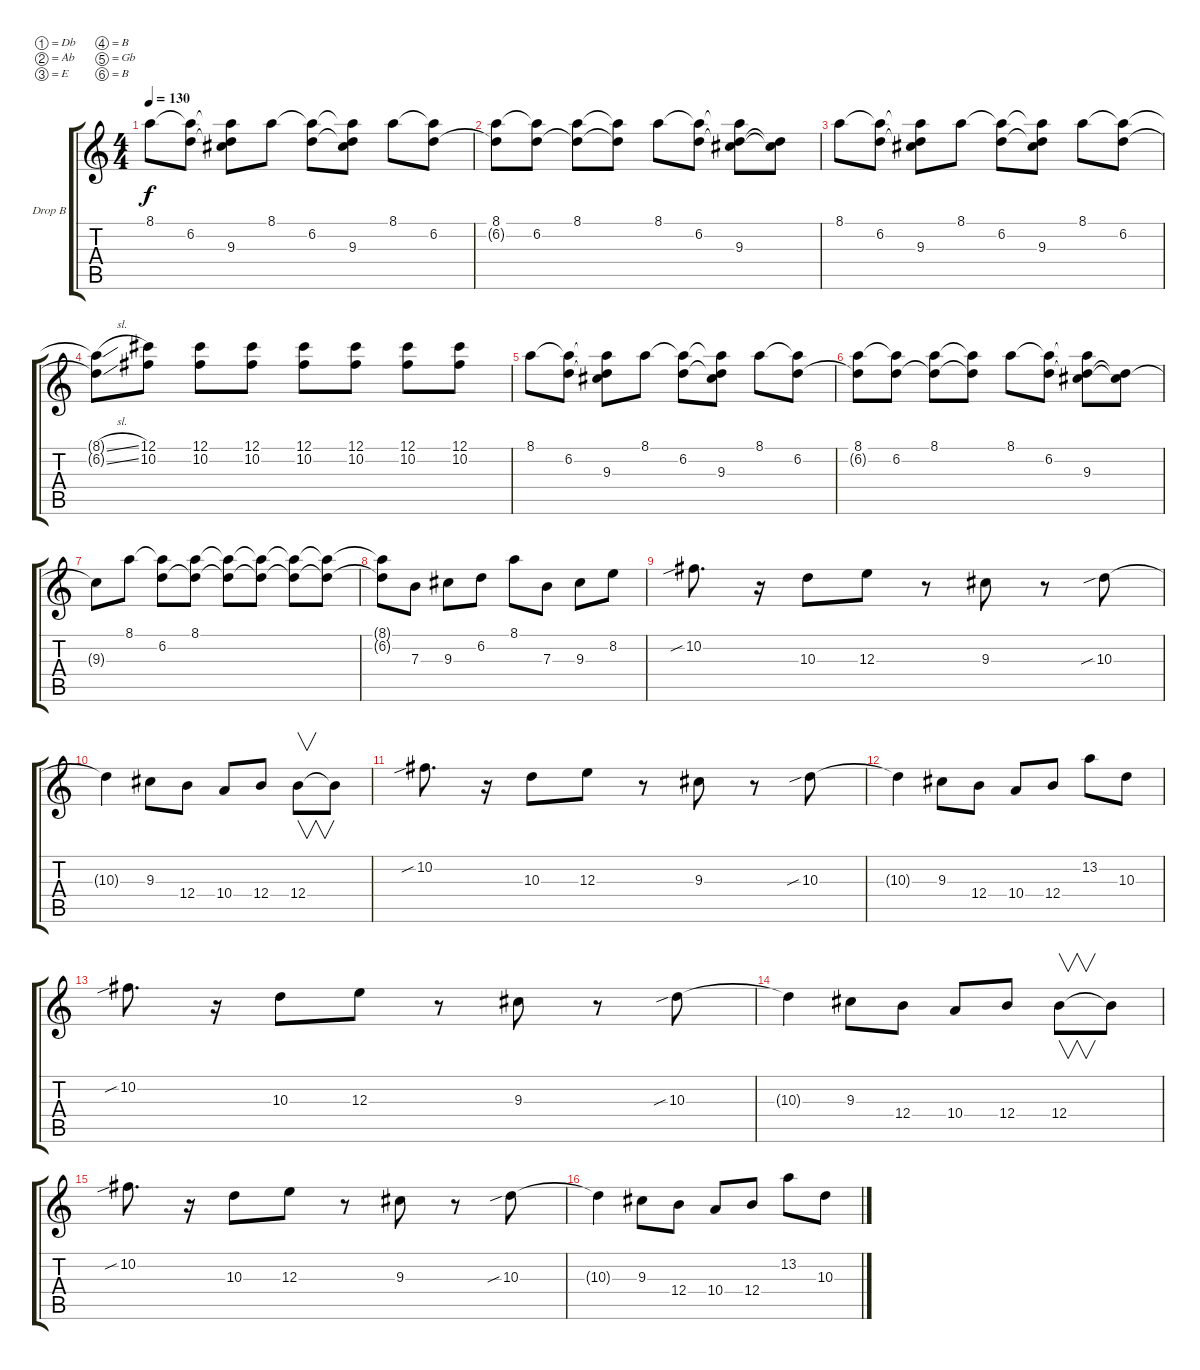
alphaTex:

\bracketExtendMode groupsimilarinstruments
\firstSystemTrackNameOrientation horizontal
\otherSystemsTrackNameOrientation horizontal
\track ("Ukulele" "Drop B") {instrument distortionguitar}
\staff {score tabs}
\tuning (Db4 Ab3 E3 B2 Gb2 B1)
\ts (4 4)
\tempo 130
\clef g2
\ks c
8.1.8{dy f} (6.2 8.1{t}).8 (9.3 8.1{t} 6.2{t}).8 8.1.8 (6.2 8.1{t}).8 (9.3 8.1{t} 6.2{t}).8 8.1.8 (6.2 8.1{t}).8 |
(8.1 6.2{t}).8 (6.2 8.1{t}).8 (8.1 6.2{t}).8 (8.1{t} 6.2{t}).8 8.1.8 (6.2 8.1{t}).8 (9.3 6.2{t} 8.1{t}).8 (9.3{t} 6.2{t}).8 |
8.1.8 (6.2 8.1{t}).8 (9.3 8.1{t} 6.2{t}).8 8.1.8 (6.2 8.1{t}).8 (9.3 8.1{t} 6.2{t}).8 8.1.8 (6.2 8.1{t}).8 |
(6.2{sl t} 8.1{sl t}).8 (12.1 10.2).8 (12.1 10.2).8 (12.1 10.2).8 (12.1 10.2).8 (12.1 10.2).8 (12.1 10.2).8 (12.1 10.2).8 |
8.1.8 (6.2 8.1{t}).8 (9.3 8.1{t} 6.2{t}).8 8.1.8 (6.2 8.1{t}).8 (9.3 8.1{t} 6.2{t}).8 8.1.8 (6.2 8.1{t}).8 |
(8.1 6.2{t}).8 (6.2 8.1{t}).8 (8.1 6.2{t}).8 (8.1{t} 6.2{t}).8 8.1.8 (6.2 8.1{t}).8 (9.3 6.2{t} 8.1{t}).8 (9.3{t} 6.2{t}).8 |
9.3{t}.8 8.1.8 (6.2 8.1{t}).8 (8.1 6.2{t}).8 (8.1{t} 6.2{t}).8 (8.1{t} 6.2{t}).8 (8.1{t} 6.2{t}).8 (8.1{t} 6.2{t}).8 |
(8.1{t} 6.2{t}).8 7.3.8 9.3.8 6.2.8 8.1.8 7.3.8 9.3.8 8.2.8 |
10.2{sib}.8{d} r.16 10.3.8 12.3.8 r.8 9.3.8 r.8 10.3{sib}.8 |
10.3{t}.4 9.3.8 12.4.8 10.4.8 12.4.8 12.4.8{v} 12.4{t}.8 |
10.2{sib}.8{d} r.16 10.3.8 12.3.8 r.8 9.3.8 r.8 10.3{sib}.8 |
10.3{t}.4 9.3.8 12.4.8 10.4.8 12.4.8 13.2.8 10.3.8 |
10.2{sib}.8{d} r.16 10.3.8 12.3.8 r.8 9.3.8 r.8 10.3{sib}.8 |
10.3{t}.4 9.3.8 12.4.8 10.4.8 12.4.8 12.4.8{v} 12.4{t}.8 |
10.2{sib}.8{d} r.16 10.3.8 12.3.8 r.8 9.3.8 r.8 10.3{sib}.8 |
10.3{t}.4 9.3.8 12.4.8 10.4.8 12.4.8 13.2.8 10.3.8
